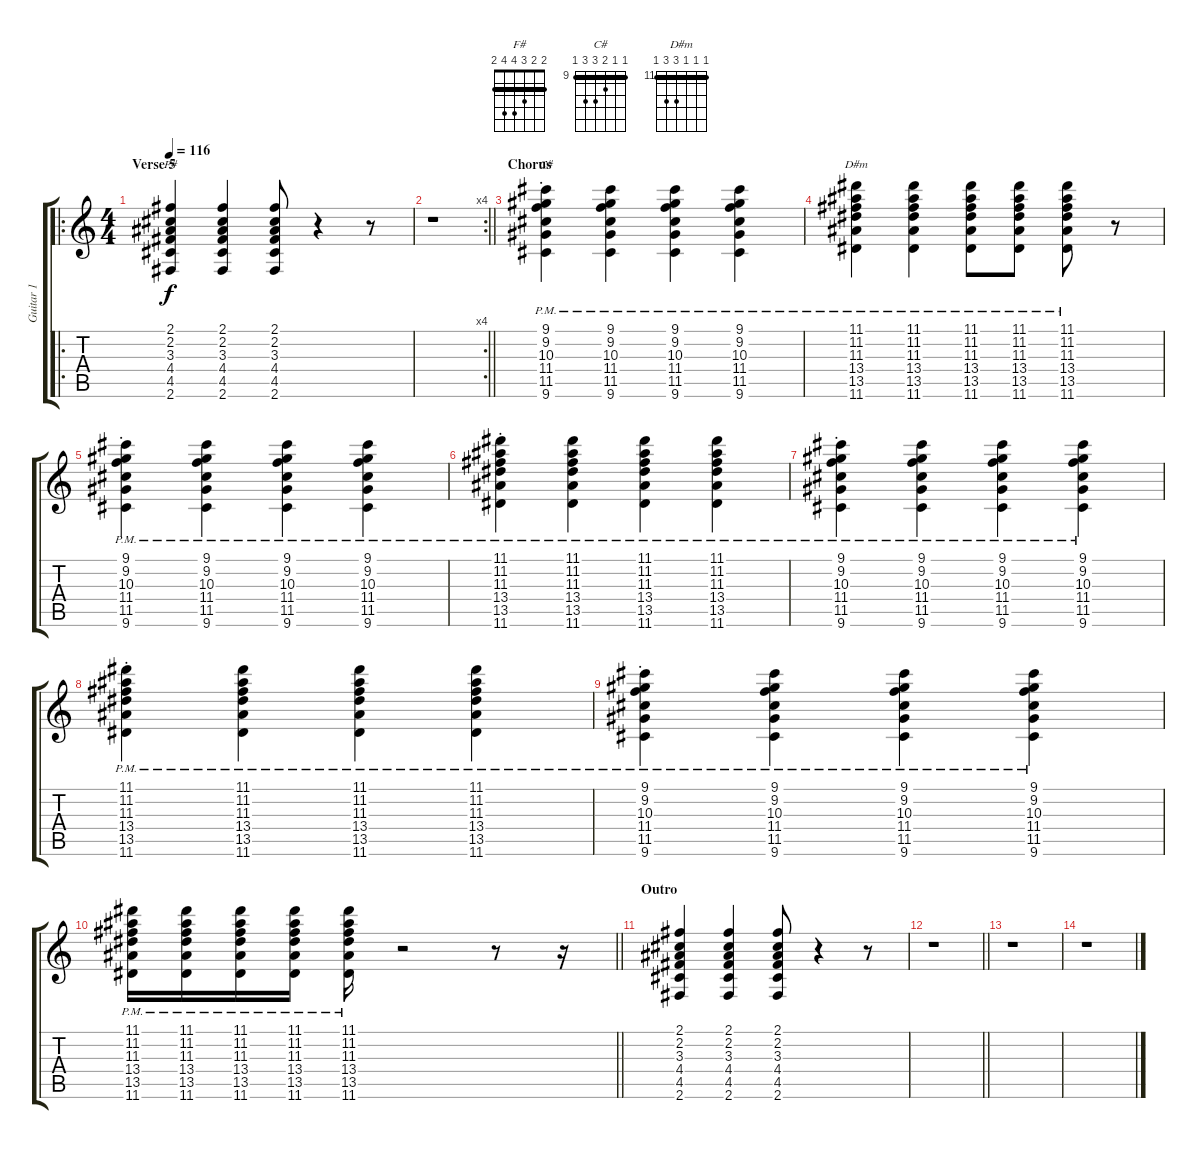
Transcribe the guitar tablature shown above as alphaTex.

\track ("Guitar 1" "Guitar 1") {instrument electricguitarclean}
\staff {score tabs}
\tuning (E4 B3 G3 D3 A2 E2) {hide}
\chord ("F#" 2 2 3 4 4 2) {barre 2}
\chord ("C#" 9 9 10 11 11 9) {firstfret 9 barre 9}
\chord ("D#m" 11 11 11 13 13 11) {firstfret 11 barre 11}
\ro
\ts (4 4)
\section ("" "Verse 5")
\tempo 116
\clef g2
\ks c
(2.1 2.2 3.3 4.4 4.5 2.6).4{ch "F#" dy f} (2.1 2.2 3.3 4.4 4.5 2.6).4 (2.1 2.2 3.3 4.4 4.5 2.6).8 r.4 r.8 |
\rc 4
\barLineRight lightlight
r.1 |
\section ("" "Chorus")
(9.1{pm} 9.2{pm} 10.3{pm st} 11.4{pm} 11.5{pm} 9.6{pm}).4{ch "C#"} (9.1{pm} 9.2{pm} 10.3{pm} 11.4{pm} 11.5{pm} 9.6{pm}).4 (9.1{pm} 9.2{pm} 10.3{pm} 11.4{pm} 11.5{pm} 9.6{pm}).4 (9.1{pm} 9.2{pm} 10.3{pm} 11.4{pm} 11.5{pm} 9.6{pm}).4 |
(11.1{pm} 11.2{pm} 11.3{pm} 13.4{pm} 13.5{pm} 11.6{pm}).4{ch "D#m"} (11.1{pm} 11.2{pm} 11.3{pm} 13.4{pm} 13.5{pm} 11.6{pm}).4 (11.1{pm} 11.2{pm} 11.3{pm} 13.4{pm} 13.5{pm} 11.6{pm}).8 (11.1{pm} 11.2{pm} 11.3{pm} 13.4{pm} 13.5{pm} 11.6{pm}).8 (11.1{pm} 11.2{pm} 11.3{pm} 13.4{pm} 13.5{pm} 11.6{pm}).8 r.8 |
(9.1{pm} 9.2{pm} 10.3{pm st} 11.4{pm} 11.5{pm} 9.6{pm}).4 (9.1{pm} 9.2{pm} 10.3{pm} 11.4{pm} 11.5{pm} 9.6{pm}).4 (9.1{pm} 9.2{pm} 10.3{pm} 11.4{pm} 11.5{pm} 9.6{pm}).4 (9.1{pm} 9.2{pm} 10.3{pm} 11.4{pm} 11.5{pm} 9.6{pm}).4 |
(11.1{pm st} 11.2{pm st} 11.3{pm st} 13.4{pm st} 13.5{pm st} 11.6{pm st}).4 (11.1{pm} 11.2{pm} 11.3{pm} 13.4{pm} 13.5{pm} 11.6{pm}).4 (11.1{pm} 11.2{pm} 11.3{pm} 13.4{pm} 13.5{pm} 11.6{pm}).4 (11.1{pm} 11.2{pm} 11.3{pm} 13.4{pm} 13.5{pm} 11.6{pm}).4 |
(9.1{pm} 9.2{pm} 10.3{pm st} 11.4{pm} 11.5{pm} 9.6{pm}).4 (9.1{pm} 9.2{pm} 10.3{pm} 11.4{pm} 11.5{pm} 9.6{pm}).4 (9.1{pm} 9.2{pm} 10.3{pm} 11.4{pm} 11.5{pm} 9.6{pm}).4 (9.1{pm} 9.2{pm} 10.3{pm} 11.4{pm} 11.5{pm} 9.6{pm}).4 |
(11.1{pm st} 11.2{pm st} 11.3{pm st} 13.4{pm st} 13.5{pm st} 11.6{pm st}).4 (11.1{pm} 11.2{pm} 11.3{pm} 13.4{pm} 13.5{pm} 11.6{pm}).4 (11.1{pm} 11.2{pm} 11.3{pm} 13.4{pm} 13.5{pm} 11.6{pm}).4 (11.1{pm} 11.2{pm} 11.3{pm} 13.4{pm} 13.5{pm} 11.6{pm}).4 |
(9.1{pm} 9.2{pm} 10.3{pm st} 11.4{pm} 11.5{pm} 9.6{pm}).4 (9.1{pm} 9.2{pm} 10.3{pm} 11.4{pm} 11.5{pm} 9.6{pm}).4 (9.1{pm} 9.2{pm} 10.3{pm} 11.4{pm} 11.5{pm} 9.6{pm}).4 (9.1{pm} 9.2{pm} 10.3{pm} 11.4{pm} 11.5{pm} 9.6{pm}).4 |
\barLineRight lightlight
(11.1{pm} 11.2{pm} 11.3{pm} 13.4{pm} 13.5{pm} 11.6{pm}).16 (11.1{pm} 11.2{pm} 11.3{pm} 13.4{pm} 13.5{pm} 11.6{pm}).16 (11.1{pm} 11.2{pm} 11.3{pm} 13.4{pm} 13.5{pm} 11.6{pm}).16 (11.1{pm} 11.2{pm} 11.3{pm} 13.4{pm} 13.5{pm} 11.6{pm}).16 (11.1{pm} 11.2{pm} 11.3{pm} 13.4{pm} 13.5{pm} 11.6{pm}).16 r.2 r.8 r.16 |
\section ("" "Outro")
(2.1 2.2 3.3 4.4 4.5 2.6).4 (2.1 2.2 3.3 4.4 4.5 2.6).4 (2.1 2.2 3.3 4.4 4.5 2.6).8 r.4 r.8 |
\barLineRight lightlight
r.1 |
r.1 |
r.1
